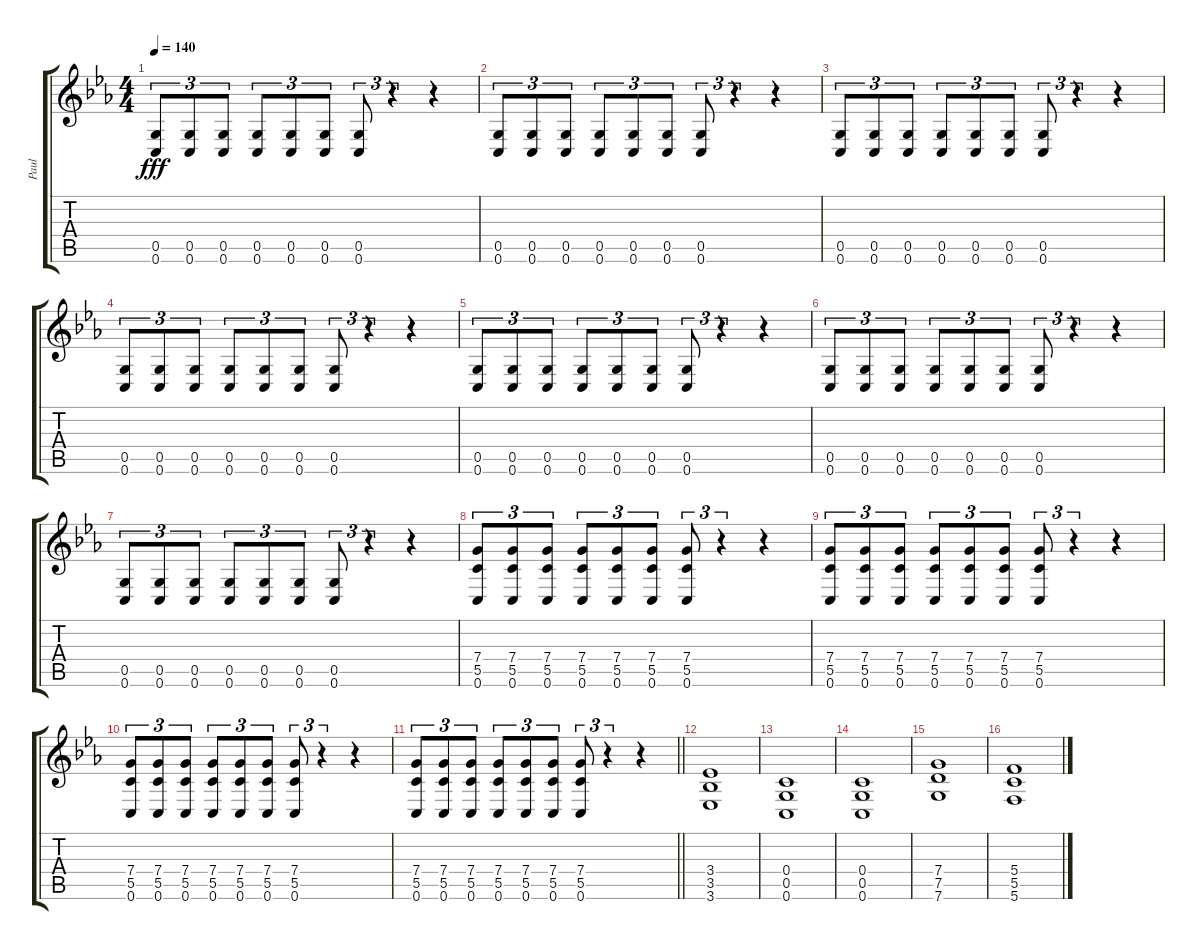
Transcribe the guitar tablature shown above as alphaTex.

\track ("Paul" "Paul") {instrument overdrivenguitar}
\staff {score tabs}
\tuning (D4 A3 F3 C3 G2 C2) {hide}
\ts (4 4)
\tempo 140
\clef g2
\ks eb
(0.5 0.6).8{tu (3 2) dy fff} (0.5 0.6).8{tu (3 2)} (0.5 0.6).8{tu (3 2)} (0.5 0.6).8{tu (3 2)} (0.5 0.6).8{tu (3 2)} (0.5 0.6).8{tu (3 2)} (0.5 0.6).8{tu (3 2)} r.4{tu (3 2)} r.4 |
(0.5 0.6).8{tu (3 2)} (0.5 0.6).8{tu (3 2)} (0.5 0.6).8{tu (3 2)} (0.5 0.6).8{tu (3 2)} (0.5 0.6).8{tu (3 2)} (0.5 0.6).8{tu (3 2)} (0.5 0.6).8{tu (3 2)} r.4{tu (3 2)} r.4 |
(0.5 0.6).8{tu (3 2)} (0.5 0.6).8{tu (3 2)} (0.5 0.6).8{tu (3 2)} (0.5 0.6).8{tu (3 2)} (0.5 0.6).8{tu (3 2)} (0.5 0.6).8{tu (3 2)} (0.5 0.6).8{tu (3 2)} r.4{tu (3 2)} r.4 |
(0.5 0.6).8{tu (3 2)} (0.5 0.6).8{tu (3 2)} (0.5 0.6).8{tu (3 2)} (0.5 0.6).8{tu (3 2)} (0.5 0.6).8{tu (3 2)} (0.5 0.6).8{tu (3 2)} (0.5 0.6).8{tu (3 2)} r.4{tu (3 2)} r.4 |
(0.5 0.6).8{tu (3 2)} (0.5 0.6).8{tu (3 2)} (0.5 0.6).8{tu (3 2)} (0.5 0.6).8{tu (3 2)} (0.5 0.6).8{tu (3 2)} (0.5 0.6).8{tu (3 2)} (0.5 0.6).8{tu (3 2)} r.4{tu (3 2)} r.4 |
(0.5 0.6).8{tu (3 2)} (0.5 0.6).8{tu (3 2)} (0.5 0.6).8{tu (3 2)} (0.5 0.6).8{tu (3 2)} (0.5 0.6).8{tu (3 2)} (0.5 0.6).8{tu (3 2)} (0.5 0.6).8{tu (3 2)} r.4{tu (3 2)} r.4 |
(0.5 0.6).8{tu (3 2)} (0.5 0.6).8{tu (3 2)} (0.5 0.6).8{tu (3 2)} (0.5 0.6).8{tu (3 2)} (0.5 0.6).8{tu (3 2)} (0.5 0.6).8{tu (3 2)} (0.5 0.6).8{tu (3 2)} r.4{tu (3 2)} r.4 |
(7.4 5.5 0.6).8{tu (3 2)} (7.4 5.5 0.6).8{tu (3 2)} (7.4 5.5 0.6).8{tu (3 2)} (7.4 5.5 0.6).8{tu (3 2)} (7.4 5.5 0.6).8{tu (3 2)} (7.4 5.5 0.6).8{tu (3 2)} (7.4 5.5 0.6).8{tu (3 2)} r.4{tu (3 2)} r.4 |
(7.4 5.5 0.6).8{tu (3 2)} (7.4 5.5 0.6).8{tu (3 2)} (7.4 5.5 0.6).8{tu (3 2)} (7.4 5.5 0.6).8{tu (3 2)} (7.4 5.5 0.6).8{tu (3 2)} (7.4 5.5 0.6).8{tu (3 2)} (7.4 5.5 0.6).8{tu (3 2)} r.4{tu (3 2)} r.4 |
(7.4 5.5 0.6).8{tu (3 2)} (7.4 5.5 0.6).8{tu (3 2)} (7.4 5.5 0.6).8{tu (3 2)} (7.4 5.5 0.6).8{tu (3 2)} (7.4 5.5 0.6).8{tu (3 2)} (7.4 5.5 0.6).8{tu (3 2)} (7.4 5.5 0.6).8{tu (3 2)} r.4{tu (3 2)} r.4 |
\barLineRight lightlight
(7.4 5.5 0.6).8{tu (3 2)} (7.4 5.5 0.6).8{tu (3 2)} (7.4 5.5 0.6).8{tu (3 2)} (7.4 5.5 0.6).8{tu (3 2)} (7.4 5.5 0.6).8{tu (3 2)} (7.4 5.5 0.6).8{tu (3 2)} (7.4 5.5 0.6).8{tu (3 2)} r.4{tu (3 2)} r.4 |
(3.4 3.5 3.6).1 |
(0.4 0.5 0.6).1 |
(0.4 0.5 0.6).1 |
(7.4 7.5 7.6).1 |
(5.4 5.5 5.6).1
